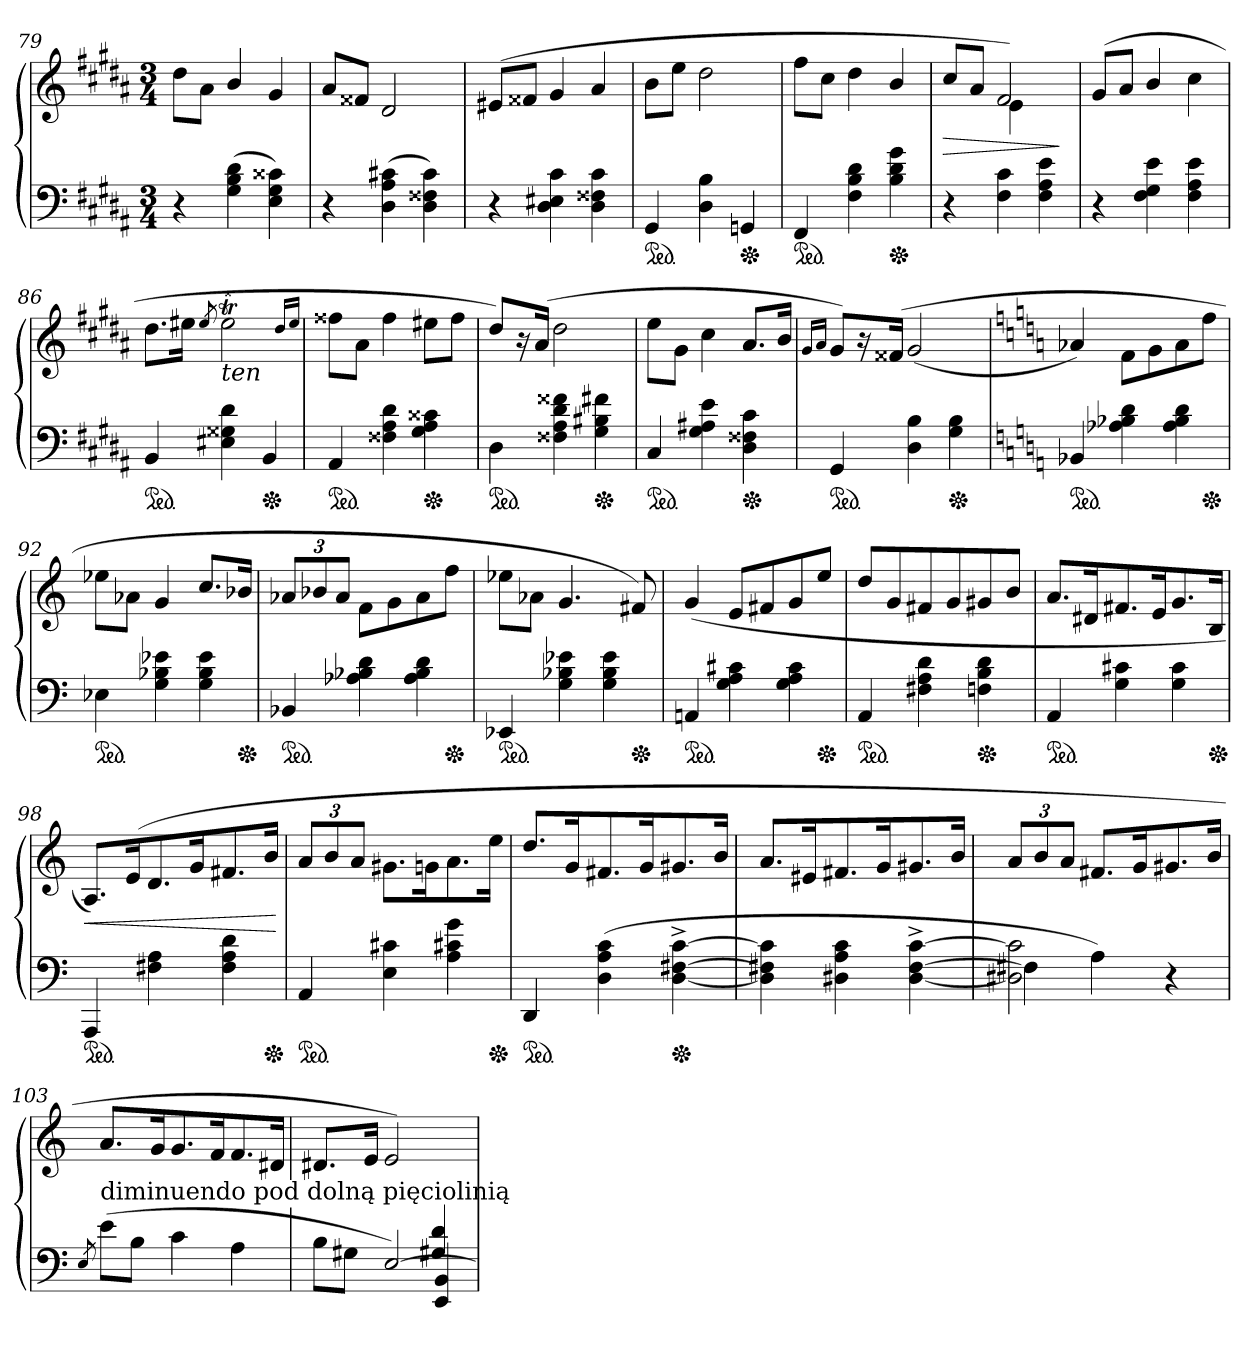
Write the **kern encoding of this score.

**kern	**kern	**dynam
*part1	*part1	*part1
*staff2	*staff1	*staff1/2
*clefF4	*clefG2	*
*k[f#c#g#d#a#]	*k[f#c#g#d#a#]	*
*M3/4	*M3/4	*
=79	=79	=79
4r	8dd#\L	.
.	8a#J	.
(>4G# 4B 4d#	4b/	.
4E 4G# 4c##X)	4g#	.
=80	=80	=80
4r	8a#L	.
.	8f##XJ	.
(>4D# 4A# 4c#X	2d#	.
4D# 4F##X 4c#)	.	.
=81	=81	=81
4r	(>8e#XL	.
.	8f##XJ	.
4D# 4E#X 4c#	4g#	.
4D# 4F##X 4c#	4a#	.
=82	=82	=82
*ped	*	*
4GG#	8bL	.
.	8eeJ	.
4D# 4B	2dd#	.
*Xped	*	*
4GGn	.	.
=83	=83	=83
*ped	*	*
4FF#	8ff#L	.
.	8cc#J	.
4F# 4B 4d#	4dd#	.
*Xped	*	*
4B\ 4d#\ 4g#\	4b/	.
=84	=84	=84
*	*^	*
4r	8cc#/L	4ryy	>
.	8a#J	.	.
4F# 4c#	2f#)	4e	.
4F# 4A# 4e	.	4ryy	.
*	*v	*v	*
.	.	]
=85	=85	=85
4r	(>8g#/L	.
.	8a#J	.
4F# 4G# 4e	4b/	.
4F# 4A# 4e	4cc#	.
=86	=86	=86
*ped	*	*
4BB	8.dd#L	.
.	16ee#XJk	.
.	8qee#/	.
!	!LO:TX:b:i:t=ten	!
!	!LO:TR:acc=##	!
4E#X 4G##X 4d#	2ee#T	.
*Xped	*	*
4BB	.	.
.	16qqdd#/LL	.
.	16qqee#/JJ	.
=87	=87	=87
*ped	*	*
4AA#	8ff##XL	.
.	8a#J	.
4F##X 4A# 4d#	4ff##	.
*Xped	*	*
4G# 4A# 4c##X	8ee#XL	.
.	8ff##J	.
=88	=88	=88
*ped	*	*
4D#	8dd#/L)	.
.	16r	.
.	(>16a#Jk	.
4F##X 4A# 4d# 4f##X	2dd#	.
*Xped	*	*
4G# 4B#X 4f#X	.	.
=89	=89	=89
*ped	*	*
4C#	8eeL	.
.	8g#J	.
4G# 4A#X 4e	4cc#	.
*Xped	*	*
4D# 4F##X 4c#	8.a#/L	.
.	16bJk	.
=90	=90	=90
.	16qqg#/LL	.
.	16qqa#/JJ	.
*ped	*	*
4GG#	8g#L)	.
.	16r	.
.	(>16f##XJk	.
4D# 4B	(<2g#	.
*Xped	*	*
4G# 4B	.	.
=91	=91	=91
*k[]	*k[]	*
*ped	*	*
4BB-X	4a-X)	.
4A-X 4B-X 4d	8fL	.
.	8g	.
4A- 4B- 4d	8a-	.
*Xped	*	*
.	8ffJ	.
=92	=92	=92
*ped	*	*
4E-X	8ee-X\L	.
.	8a-XJ	.
4G 4B-X 4e-X	4g	.
4G 4B- 4e-	8.cc/L	.
*Xped	*	*
.	16b-XJk	.
=93	=93	=93
*ped	*	*
4BB-X	12a-XL	.
.	12b-X	.
.	12a-J	.
4A-X 4B-X 4d	8fL	.
.	8g	.
4A- 4B- 4d	8a-	.
*Xped	*	*
.	8ffJ	.
=94	=94	=94
*ped	*	*
4EE-X	8ee-X\L	.
.	8a-XJ	.
4G 4B-X 4e-X	4.g	.
4G 4B- 4e-	.	.
*Xped	*	*
.	8f#X)	.
=95	=95	=95
*ped	*	*
4AAn	(>4g	.
4G 4A 4c#X	8eL	.
.	8f#X	.
4G 4A 4c#	8g	.
*Xped	*	*
.	8eeJ	.
=96	=96	=96
*ped	*	*
4AA	8ddL	.
.	8g	.
4F#X 4A 4d	8f#X	.
.	8g	.
*Xped	*	*
4Fn 4B 4d	8g#X	.
.	8bJ	.
=97	=97	=97
*ped	*	*
4AA	8.aL	.
.	16d#XK	.
4G 4c#X	8.f#X	.
.	16eK	.
4G 4c#	8.g	.
*Xped	*	*
.	16BJk	.
=98	=98	=98
*ped	*	*
4AAA	8.AL)	<
.	(>16eK	.
4F#X 4A	8.d	.
.	16gK	.
4F# 4A 4d	8.f#X	.
*Xped	*	*
.	16bJk	.
.	.	[
=99	=99	=99
*ped	*	*
4AA	12aL	.
.	12b	.
.	12aJ	.
4E 4c#X	8.g#XL	.
.	16gnK	.
4A 4c#X 4g	8.a	.
*Xped	*	*
.	16eeJk	.
=100	=100	=100
*ped	*	*
4DD	8.ddL	.
.	16gK	.
(>4D 4A 4c	8.f#X	.
.	16gK	.
*Xped	*	*
[4D^< [4F#X^< [4c^<	8.g#X	.
.	16bJk	.
=101	=101	=101
4D] 4F#X] 4c]	8.aL	.
.	16e#XK	.
4D#X 4A 4c	8.f#X	.
.	16gK	.
[4D#^< [4F#^< [4c^<	8.g#X	.
.	16bJk	.
=102	=102	=102
*^	*	*
2D#X]\ 2c]\	4F#X]	12aL	.
.	.	12b	.
.	.	12aJ	.
.	4A)	8.f#XL	.
.	.	16gK	.
4r	4ryy	8.g#X	.
.	.	16bJk	.
*v	*v	*	*
=103	=103	=103
8qE/	.	.
!LO:TX:a:t=diminuendo pod dolną pięciolinią	!	!
(>8eL	8.aL	.
8BJ	.	.
.	16gK	.
4c	8.g	.
.	16fK	.
4A	8.f	.
.	16d#XJk	.
=104	=104	=104
*^	*	*
*	*^	*	*
8B\L	2ryy	2ryy	8.d#XL	.
8G#XJ	.	.	.	.
.	.	.	16eJk	.
[2E)	.	.	2e)	.
.	4G#X/ 4d/	4EE 4BB	.	.
*v	*v	*v	*	*
=	=	=
*-	*-	*-
